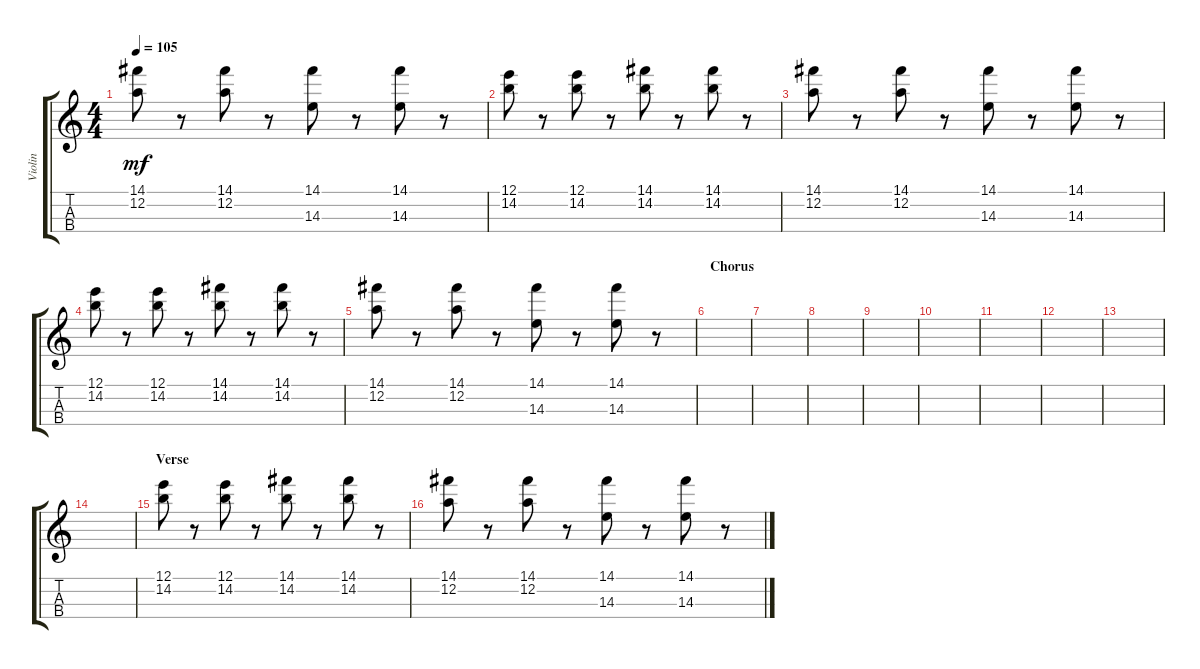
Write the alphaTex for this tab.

\track ("Violin" "Violin") {instrument violin}
\staff {score tabs}
\tuning (E5 A4 D4 G3) {hide}
\ts (4 4)
\tempo 105
\clef g2
\ks c
(14.1 12.2).8{dy mf} r.8 (14.1 12.2).8 r.8 (14.1 14.3).8 r.8 (14.1 14.3).8 r.8 |
(12.1 14.2).8 r.8 (12.1 14.2).8 r.8 (14.1 14.2).8 r.8 (14.1 14.2).8 r.8 |
(14.1 12.2).8 r.8 (14.1 12.2).8 r.8 (14.1 14.3).8 r.8 (14.1 14.3).8 r.8 |
(12.1 14.2).8 r.8 (12.1 14.2).8 r.8 (14.1 14.2).8 r.8 (14.1 14.2).8 r.8 |
(14.1 12.2).8 r.8 (14.1 12.2).8 r.8 (14.1 14.3).8 r.8 (14.1 14.3).8 r.8 |
\section ("" "Chorus")
|
|
|
|
|
|
|
|
|
\section ("" "Verse")
(12.1 14.2).8 r.8 (12.1 14.2).8 r.8 (14.1 14.2).8 r.8 (14.1 14.2).8 r.8 |
(14.1 12.2).8 r.8 (14.1 12.2).8 r.8 (14.1 14.3).8 r.8 (14.1 14.3).8 r.8
